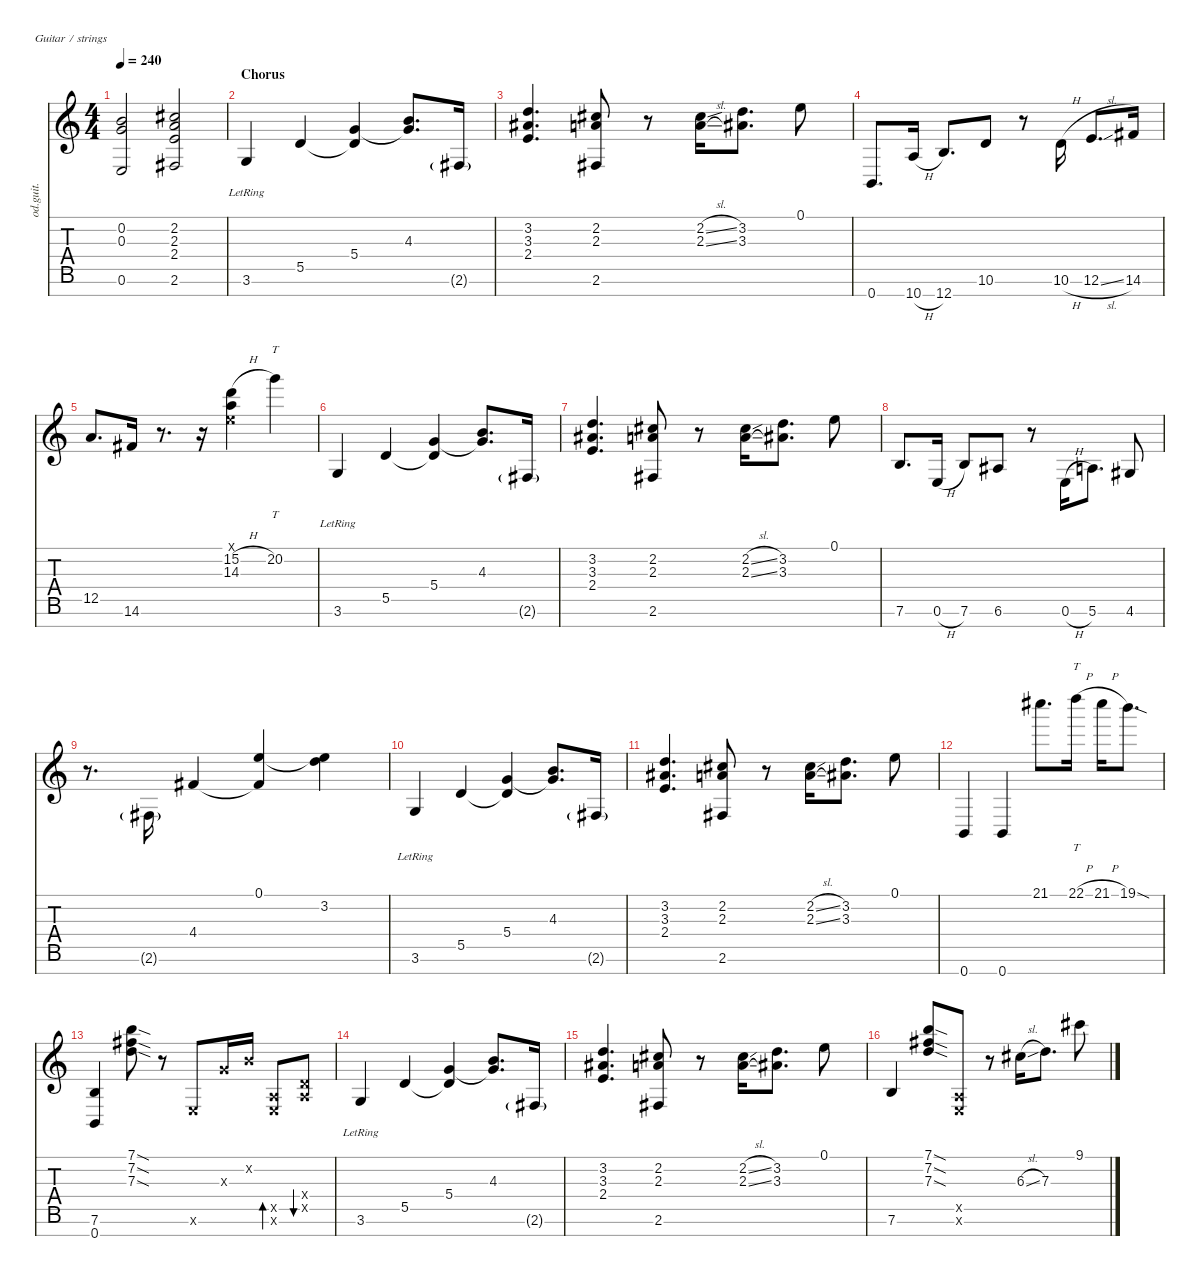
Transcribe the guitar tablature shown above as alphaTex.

\defaultSystemsLayout 4
\hideDynamics
\bracketExtendMode nobrackets
\track ("Lead Guitar" "od.guit.") {instrument overdrivenguitar}
\staff {score tabs}
\tuning (E4 B3 G3 D3 A2 E2 B1)
\ts (4 4)
\tempo 240
\clef g2
\ks c
(0.2 0.3 0.6).2{dy mf beam Up} (2.2{acc #} 2.3 2.4 2.6{acc #}).2{beam Up} |
\section ("" "Chorus")
3.6{lr}.4{beam Up} 5.5.4{beam Up} (5.4 5.5{t}).4{beam Up} (4.3 5.4{t}).8{d beam Up} 2.6{g acc #}.16{dy f beam Up} |
(3.2 3.3{acc #} 2.4).4{d dy mf beam Up} (2.2{acc #} 2.3 2.6{acc #}).8{beam Up} r.8{beam Down} (2.2{sl acc #} 2.3{sl}).16{beam Down} (3.2 3.3{acc #}).8{d beam Down} 0.1.8{beam Down} |
0.7.8{d beam Up} 10.7{h}.16{beam Up} 12.7.8{d beam Up} 10.6.8{beam Up} r.8{beam Down} 10.6{h}.16{beam Up} 12.6{sl}.8{d beam Up} 14.6{acc #}.16{beam Up} |
12.5.8{d beam Up} 14.6{acc #}.16{beam Up} r.8{d beam Down} r.16{beam Down} (0.1{x} 15.2{h} 14.3).4{beam Down} 20.2.4{tt beam Down} |
3.6{lr}.4{beam Up} 5.5.4{beam Up} (5.4 5.5{t}).4{beam Up} (4.3 5.4{t}).8{d beam Up} 2.6{g acc #}.16{dy f beam Up} |
(3.2 3.3{acc #} 2.4).4{d dy mf beam Up} (2.2{acc #} 2.3 2.6{acc #}).8{beam Up} r.8{beam Down} (2.2{sl acc #} 2.3{sl}).16{beam Down} (3.2 3.3{acc #}).8{d beam Down} 0.1.8{beam Down} |
7.6.8{d beam Up} 0.6{h}.16{beam Up} 7.6.8{beam Up} 6.6{acc #}.8{beam Up} r.8{beam Down} 0.6{h}.16{beam Up} 5.6.8{d beam Up} 4.6{acc #}.8{beam Up} |
r.8{d beam Down} 2.6{g acc #}.16{dy f beam Up} 4.4{acc #}.4{dy mf beam Up} (0.1 4.4{t acc #}).4{beam Up} (0.1{t} 3.2).4{beam Down} |
3.6{lr}.4{beam Up} 5.5.4{beam Up} (5.4 5.5{t}).4{beam Up} (4.3 5.4{t}).8{d beam Up} 2.6{g acc #}.16{dy f beam Up} |
(3.2 3.3{acc #} 2.4).4{d dy mf beam Up} (2.2{acc #} 2.3 2.6{acc #}).8{beam Up} r.8{beam Down} (2.2{sl acc #} 2.3{sl}).16{beam Down} (3.2 3.3{acc #}).8{d beam Down} 0.1.8{beam Down} |
0.7.4{beam Up} 0.7.4{beam Up} 21.1{acc #}.8{d beam Down} 22.1{h}.16{tt beam Down} 21.1{h acc #}.16{beam Down} 19.1{sod}.8{d beam Down} |
(7.6 0.7).4{beam Up} (7.1{sod} 7.2{sod acc #} 7.3{sod}).8{beam Down} r.8{beam Down} 0.6{x}.8{beam Up} 0.3{x}.16{beam Up} 0.2{x}.16{beam Up} (0.5{x} 0.6{x}).8{bd 60 beam Up} (0.4{x} 0.5{x}).8{bu 60 beam Up} |
3.6{lr}.4{beam Up} 5.5.4{beam Up} (5.4 5.5{t}).4{beam Up} (4.3 5.4{t}).8{d beam Up} 2.6{g acc #}.16{dy f beam Up} |
(3.2 3.3{acc #} 2.4).4{d dy mf beam Up} (2.2{acc #} 2.3 2.6{acc #}).8{beam Up} r.8{beam Down} (2.2{sl acc #} 2.3{sl}).16{beam Down} (3.2 3.3{acc #}).8{d beam Down} 0.1.8{beam Down} |
7.6.4{beam Up} (7.1{sod} 7.2{sod acc #} 7.3{sod}).8{beam Up} (0.5{x} 0.6{x}).8{beam Up} r.8{beam Down} 6.3{sl acc #}.16{beam Down} 7.3.8{d beam Down} 9.1{acc #}.8{beam Down}
